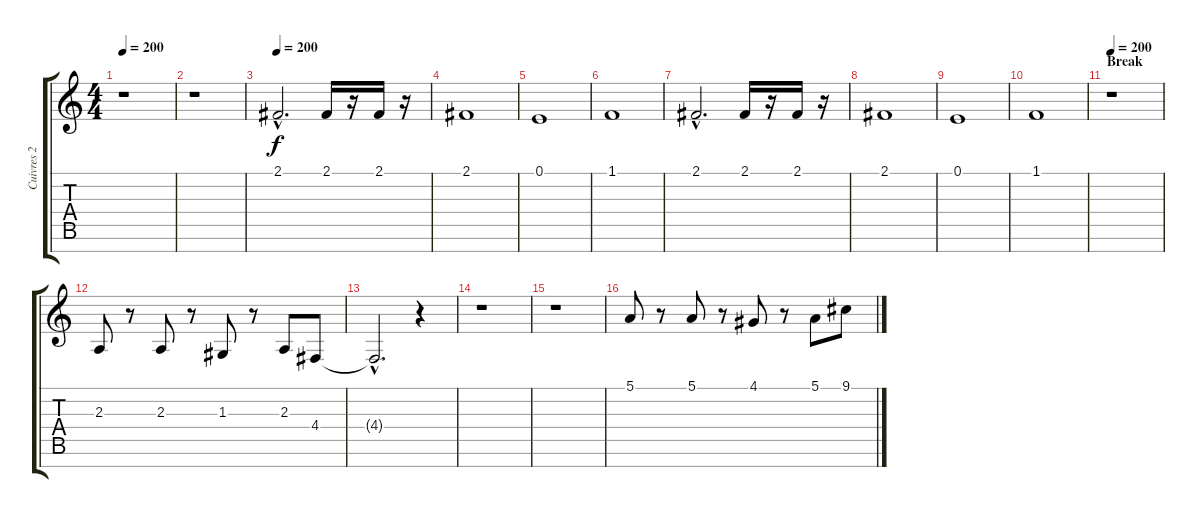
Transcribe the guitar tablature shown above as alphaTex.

\track ("Cuivres 2" "Cuivres 2") {instrument trombone}
\staff {score tabs}
\tuning (E4 B3 G3 D3 A2 E2 B1) {hide}
\ts (4 4)
\tempo 200
\clef g2
\ks c
r.1{dy f} |
r.1 |
\tempo 200
2.1{hac}.2{d} 2.1.16 r.16 2.1.16 r.16 |
2.1.1 |
0.1.1 |
1.1.1 |
2.1{hac}.2{d} 2.1.16 r.16 2.1.16 r.16 |
2.1.1 |
0.1.1 |
1.1.1 |
\section ("" "Break")
\tempo 200
r.1 |
2.3.8 r.8 2.3.8 r.8 1.3.8 r.8 2.3.8 4.4.8 |
4.4{hac t}.2{d} r.4 |
r.1 |
r.1 |
5.1.8 r.8 5.1.8 r.8 4.1.8 r.8 5.1.8 9.1.8
